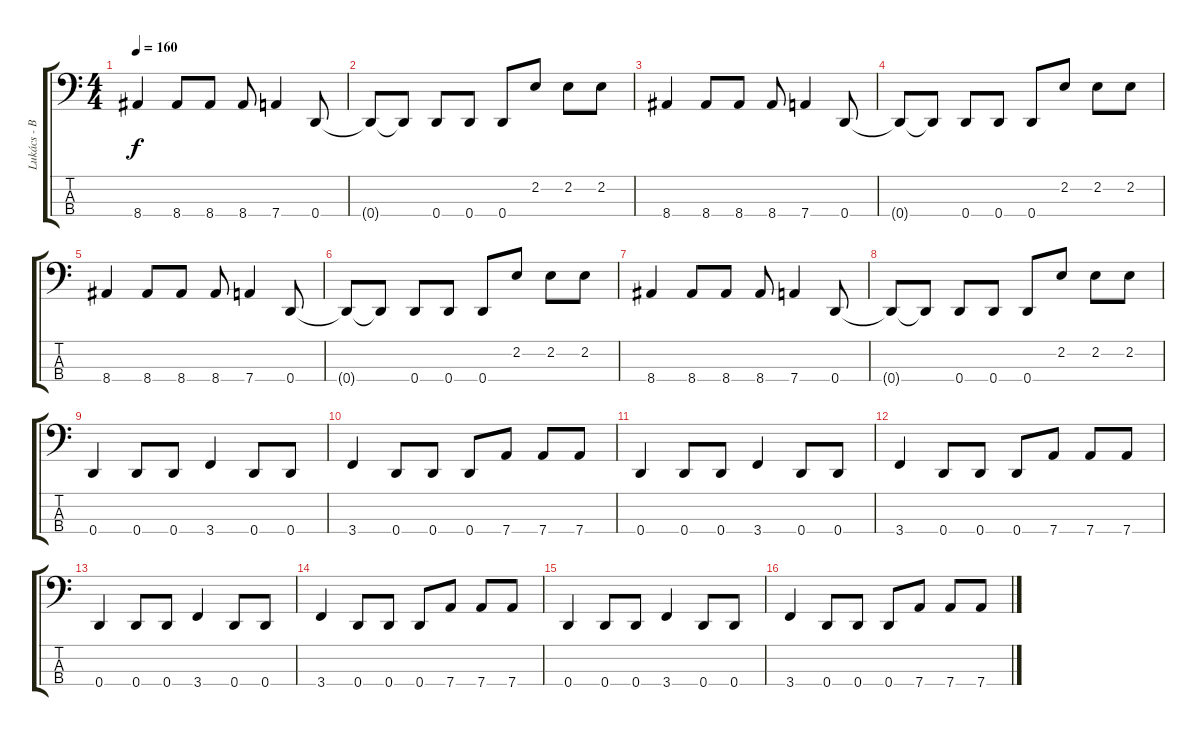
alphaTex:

\track ("Lukács - Basszus" "Lukács - B") {instrument electricbasspick}
\staff {score tabs}
\tuning (G2 D2 A1 D1) {hide}
\ts (4 4)
\tempo 160
\clef f4
\ks c
8.4.4{dy f} 8.4.8 8.4.8 8.4.8 7.4.4 0.4.8 |
0.4{t}.8 0.4{t}.8 0.4.8 0.4.8 0.4.8 2.2.8 2.2.8 2.2.8 |
8.4.4 8.4.8 8.4.8 8.4.8 7.4.4 0.4.8 |
0.4{t}.8 0.4{t}.8 0.4.8 0.4.8 0.4.8 2.2.8 2.2.8 2.2.8 |
8.4.4 8.4.8 8.4.8 8.4.8 7.4.4 0.4.8 |
0.4{t}.8 0.4{t}.8 0.4.8 0.4.8 0.4.8 2.2.8 2.2.8 2.2.8 |
8.4.4 8.4.8 8.4.8 8.4.8 7.4.4 0.4.8 |
0.4{t}.8 0.4{t}.8 0.4.8 0.4.8 0.4.8 2.2.8 2.2.8 2.2.8 |
0.4.4 0.4.8 0.4.8 3.4.4 0.4.8 0.4.8 |
3.4.4 0.4.8 0.4.8 0.4.8 7.4.8 7.4.8 7.4.8 |
0.4.4 0.4.8 0.4.8 3.4.4 0.4.8 0.4.8 |
3.4.4 0.4.8 0.4.8 0.4.8 7.4.8 7.4.8 7.4.8 |
0.4.4 0.4.8 0.4.8 3.4.4 0.4.8 0.4.8 |
3.4.4 0.4.8 0.4.8 0.4.8 7.4.8 7.4.8 7.4.8 |
0.4.4 0.4.8 0.4.8 3.4.4 0.4.8 0.4.8 |
3.4.4 0.4.8 0.4.8 0.4.8 7.4.8 7.4.8 7.4.8
